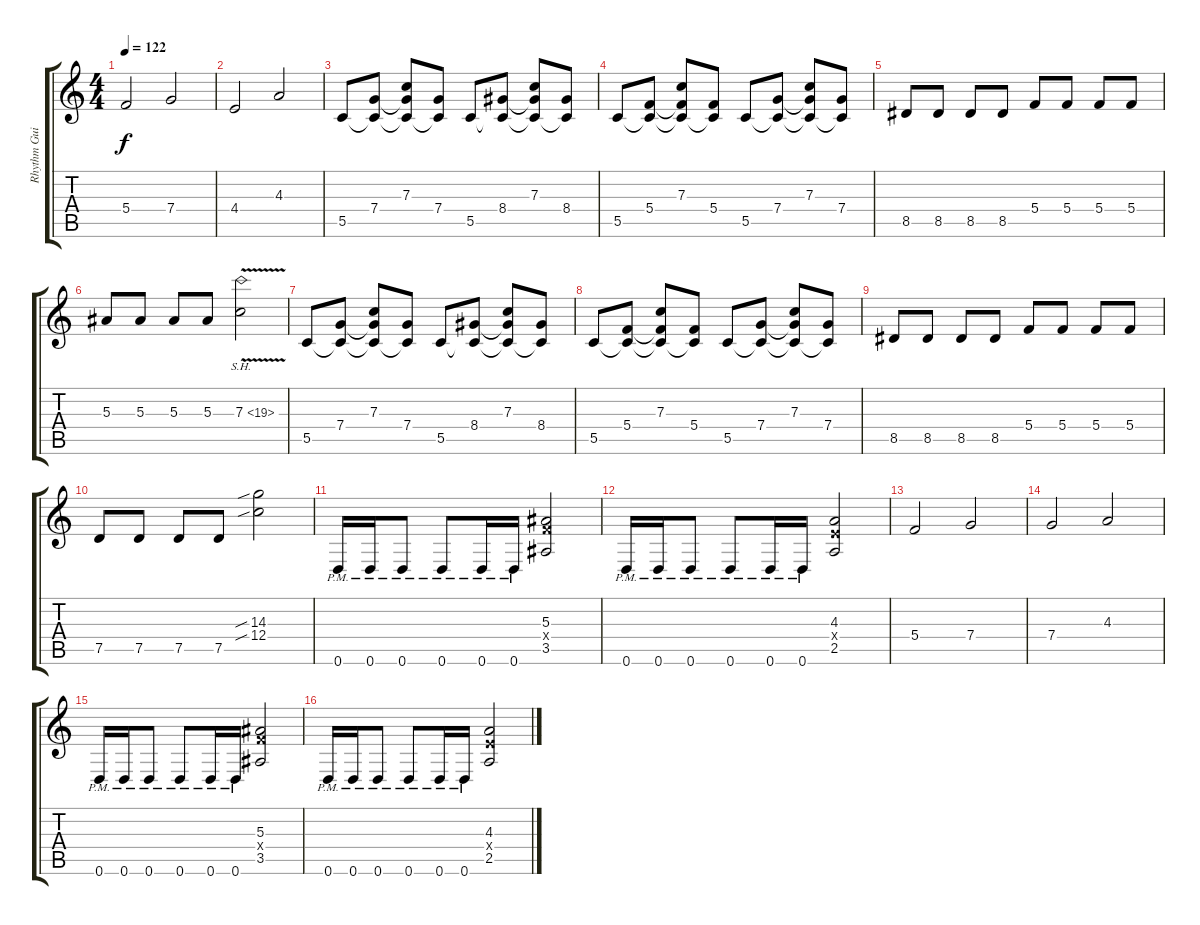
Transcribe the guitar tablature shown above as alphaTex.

\track ("Rhythm Guitar" "Rhythm Gui") {instrument acousticguitarsteel}
\staff {score tabs}
\tuning (D4 A3 F3 C3 G2 D2) {hide}
\ts (4 4)
\tempo 122
\clef g2
\ks c
5.4.2{dy f} 7.4.2 |
4.4.2 4.3.2 |
5.5.8 (7.4 5.5{t}).8 (7.3 7.4{t} 5.5{t}).8 (7.4 5.5{t}).8 5.5.8 (8.4 5.5{t}).8 (7.3 8.4{t} 5.5{t}).8 (8.4 5.5{t}).8 |
5.5.8 (5.4 5.5{t}).8 (7.3 5.4{t} 5.5{t}).8 (5.4 5.5{t}).8 5.5.8 (7.4 5.5{t}).8 (7.3 7.4{t} 5.5{t}).8 (7.4 5.5{t}).8 |
8.5.8 8.5.8 8.5.8 8.5.8 5.4.8 5.4.8 5.4.8 5.4.8 |
5.3.8 5.3.8 5.3.8 5.3.8 7.3{sh 12 v}.2 |
5.5.8 (7.4 5.5{t}).8 (7.3 7.4{t} 5.5{t}).8 (7.4 5.5{t}).8 5.5.8 (8.4 5.5{t}).8 (7.3 8.4{t} 5.5{t}).8 (8.4 5.5{t}).8 |
5.5.8 (5.4 5.5{t}).8 (7.3 5.4{t} 5.5{t}).8 (5.4 5.5{t}).8 5.5.8 (7.4 5.5{t}).8 (7.3 7.4{t} 5.5{t}).8 (7.4 5.5{t}).8 |
8.5.8 8.5.8 8.5.8 8.5.8 5.4.8 5.4.8 5.4.8 5.4.8 |
7.5.8 7.5.8 7.5.8 7.5.8 (14.3{sib} 12.4{sib}).2 |
0.6{pm}.16 0.6{pm}.16 0.6{pm}.8 0.6{pm}.8 0.6{pm}.16 0.6{pm}.16 (5.3 5.4{x} 3.5).2 |
0.6{pm}.16 0.6{pm}.16 0.6{pm}.8 0.6{pm}.8 0.6{pm}.16 0.6{pm}.16 (4.3 4.4{x} 2.5).2 |
5.4.2 7.4.2 |
7.4.2 4.3.2 |
0.6{pm}.16 0.6{pm}.16 0.6{pm}.8 0.6{pm}.8 0.6{pm}.16 0.6{pm}.16 (5.3 5.4{x} 3.5).2 |
0.6{pm}.16 0.6{pm}.16 0.6{pm}.8 0.6{pm}.8 0.6{pm}.16 0.6{pm}.16 (4.3 4.4{x} 2.5).2
